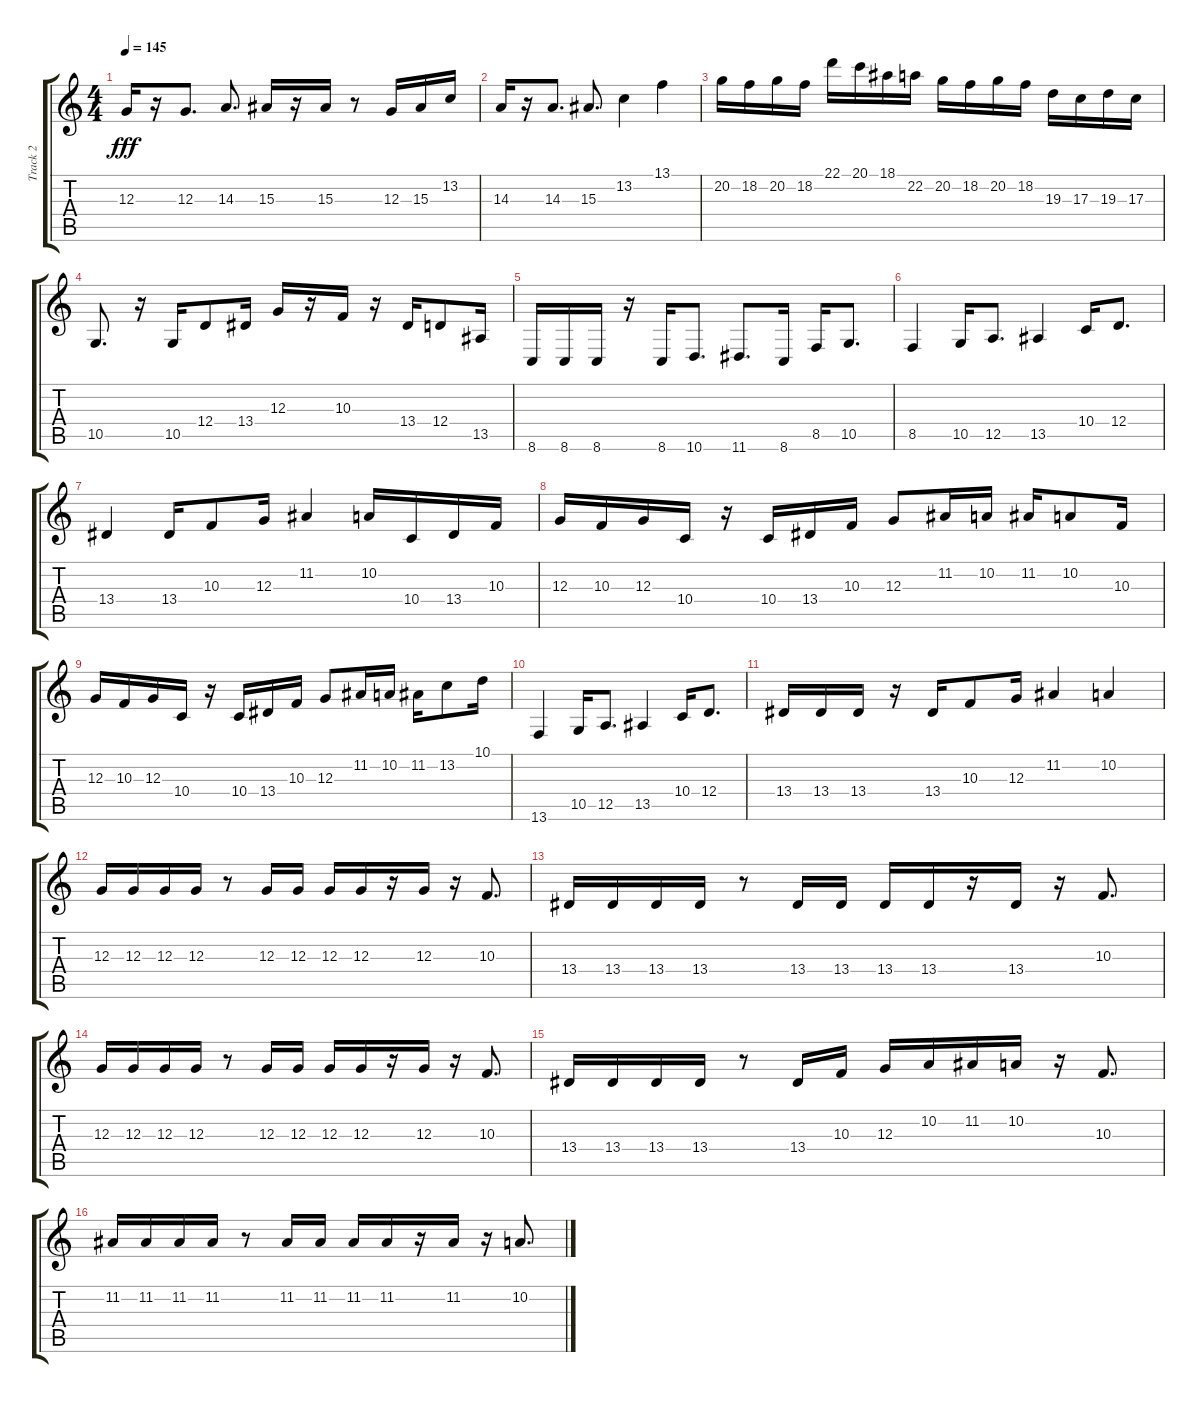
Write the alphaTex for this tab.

\track ("Track 2" "Track 2") {instrument lead2sawtooth}
\staff {score tabs}
\tuning (E4 B3 G3 D3 A2 E2) {hide}
\ts (4 4)
\tempo 145
\clef g2
\ks c
12.3.16{dy fff} r.16 12.3.8{d} 14.3.8{d} 15.3.16 r.16 15.3.16 r.8 12.3.16 15.3.16 13.2.16 |
14.3.16 r.16 14.3.8{d} 15.3.8{d} 13.2.4 13.1.4 |
20.2.16 18.2.16 20.2.16 18.2.16 22.1.16 20.1.16 18.1.16 22.2.16 20.2.16 18.2.16 20.2.16 18.2.16 19.3.16 17.3.16 19.3.16 17.3.16 |
10.5.8{d} r.16 10.5.16 12.4.8 13.4.16 12.3.16 r.16 10.3.16 r.16 13.4.16 12.4.8 13.5.16 |
8.6.16 8.6.16 8.6.16 r.16 8.6.16 10.6.8{d} 11.6.8{d} 8.6.16 8.5.16 10.5.8{d} |
8.5.4 10.5.16 12.5.8{d} 13.5.4 10.4.16 12.4.8{d} |
13.4.4 13.4.16 10.3.8 12.3.16 11.2.4 10.2.16 10.4.16 13.4.16 10.3.16 |
12.3.16 10.3.16 12.3.16 10.4.16 r.16 10.4.16 13.4.16 10.3.16 12.3.8 11.2.16 10.2.16 11.2.16 10.2.8 10.3.16 |
12.3.16 10.3.16 12.3.16 10.4.16 r.16 10.4.16 13.4.16 10.3.16 12.3.8 11.2.16 10.2.16 11.2.16 13.2.8 10.1.16 |
13.6.4 10.5.16 12.5.8{d} 13.5.4 10.4.16 12.4.8{d} |
13.4.16 13.4.16 13.4.16 r.16 13.4.16 10.3.8 12.3.16 11.2.4 10.2.4 |
12.3.16 12.3.16 12.3.16 12.3.16 r.8 12.3.16 12.3.16 12.3.16 12.3.16 r.16 12.3.16 r.16 10.3.8{d} |
13.4.16 13.4.16 13.4.16 13.4.16 r.8 13.4.16 13.4.16 13.4.16 13.4.16 r.16 13.4.16 r.16 10.3.8{d} |
12.3.16 12.3.16 12.3.16 12.3.16 r.8 12.3.16 12.3.16 12.3.16 12.3.16 r.16 12.3.16 r.16 10.3.8{d} |
13.4.16 13.4.16 13.4.16 13.4.16 r.8 13.4.16 10.3.16 12.3.16 10.2.16 11.2.16 10.2.16 r.16 10.3.8{d} |
11.2.16 11.2.16 11.2.16 11.2.16 r.8 11.2.16 11.2.16 11.2.16 11.2.16 r.16 11.2.16 r.16 10.2.8{d}
